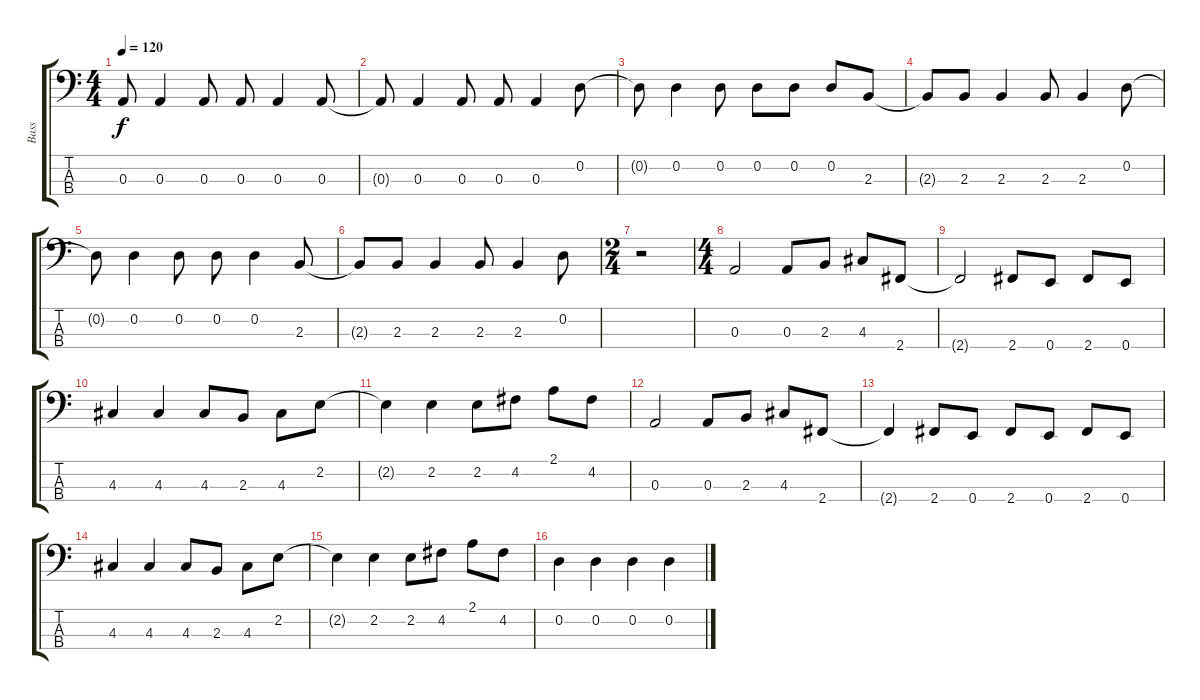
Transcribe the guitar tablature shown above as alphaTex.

\track ("Bass" "Bass") {instrument electricbassfinger}
\staff {score tabs}
\tuning (G2 D2 A1 E1) {hide}
\ts (4 4)
\tempo 120
\clef f4
\ks c
0.3{t}.8{dy f} 0.3.4 0.3.8 0.3.8 0.3.4 0.3.8 |
0.3{t}.8 0.3.4 0.3.8 0.3.8 0.3.4 0.2.8 |
0.2{t}.8 0.2.4 0.2.8 0.2.8 0.2.8 0.2.8 2.3.8 |
2.3{t}.8 2.3.8 2.3.4 2.3.8 2.3.4 0.2.8 |
0.2{t}.8 0.2.4 0.2.8 0.2.8 0.2.4 2.3.8 |
2.3{t}.8 2.3.8 2.3.4 2.3.8 2.3.4 0.2.8 |
\ts (2 4)
r.2 |
\ts (4 4)
0.3.2 0.3.8 2.3.8 4.3.8 2.4.8 |
2.4{t}.2 2.4.8 0.4.8 2.4.8 0.4.8 |
4.3.4 4.3.4 4.3.8 2.3.8 4.3.8 2.2.8 |
2.2{t}.4 2.2.4 2.2.8 4.2.8 2.1.8 4.2.8 |
0.3.2 0.3.8 2.3.8 4.3.8 2.4.8 |
2.4{t}.4 2.4.8 0.4.8 2.4.8 0.4.8 2.4.8 0.4.8 |
4.3.4 4.3.4 4.3.8 2.3.8 4.3.8 2.2.8 |
2.2{t}.4 2.2.4 2.2.8 4.2.8 2.1.8 4.2.8 |
0.2.4 0.2.4 0.2.4 0.2.4
